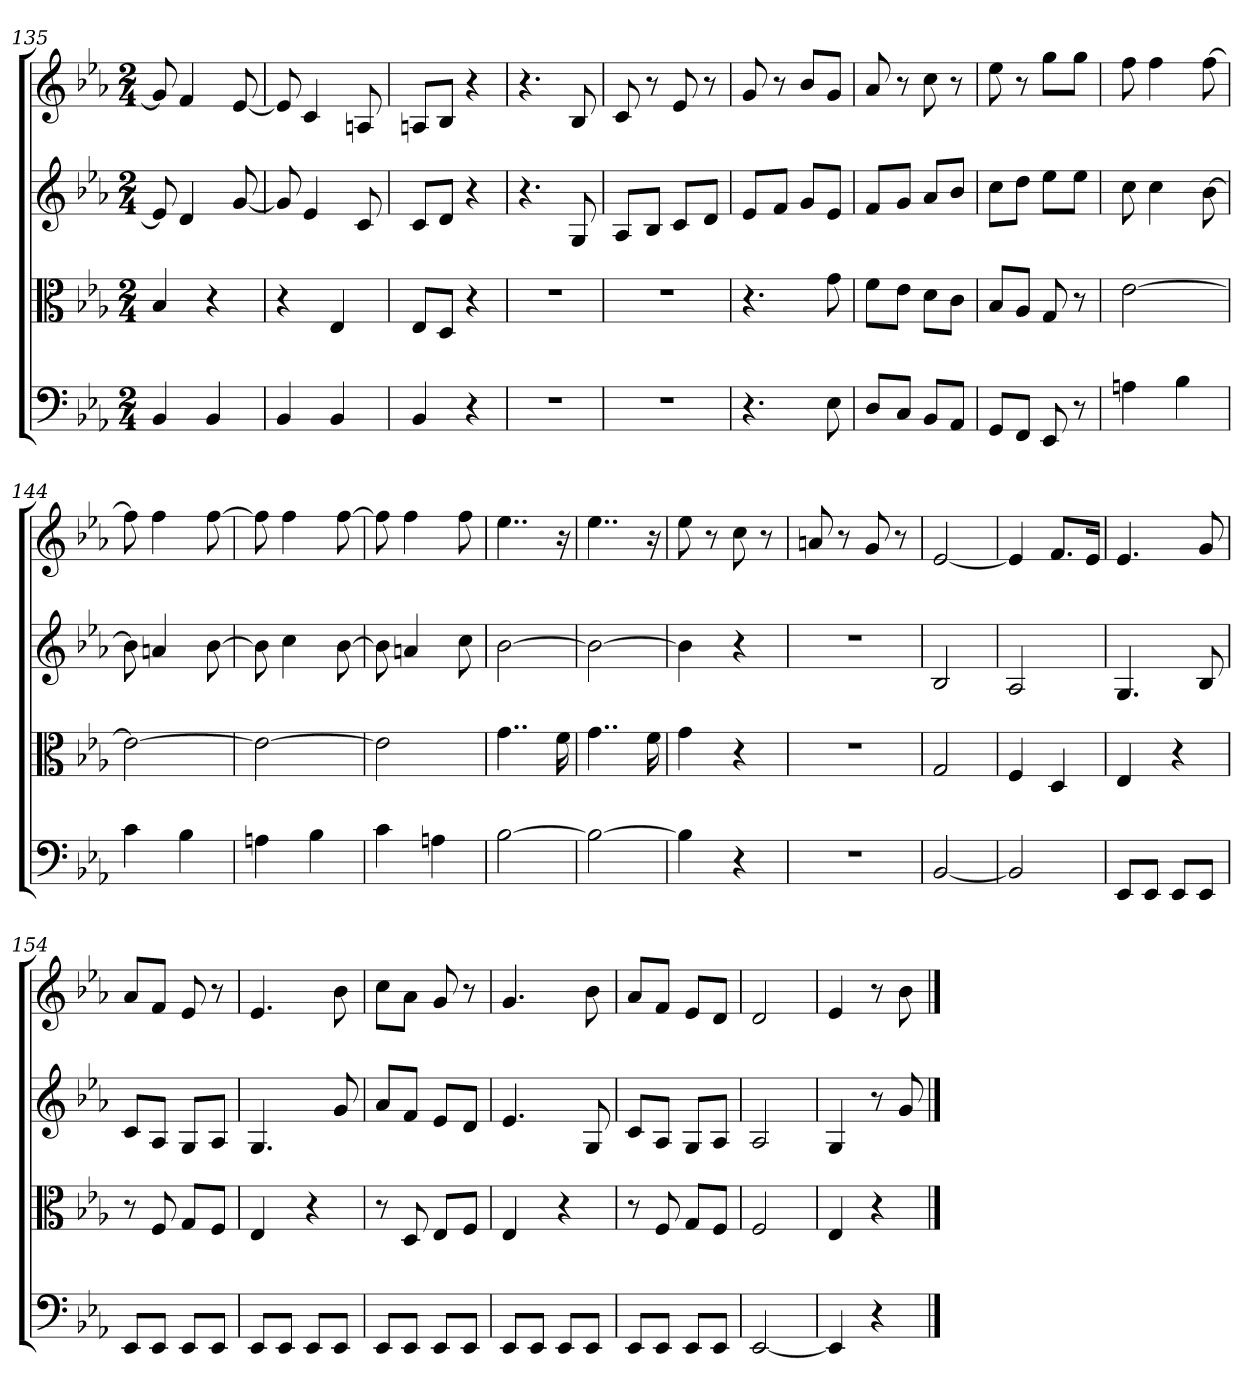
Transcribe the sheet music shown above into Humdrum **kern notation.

**kern	**kern	**kern	**kern
*part4	*part3	*part2	*part1
*staff4	*staff3	*staff2	*staff1
*clefF4	*clefC3	*clefG2	*clefG2
*k[b-e-a-]	*k[b-e-a-]	*k[b-e-a-]	*k[b-e-a-]
*E-:	*E-:	*E-:	*E-:
*M2/4	*M2/4	*M2/4	*M2/4
=135	=135	=135	=135
4BB-	4B-	8e-]	8g]
.	.	4d	4f
4BB-	4r	.	.
.	.	[8g	[8e-
=136	=136	=136	=136
4BB-	4r	8g]	8e-]
.	.	4e-	4c
4BB-	4E-	.	.
.	.	8c	8An
=137	=137	=137	=137
4BB-	8E-/L	8c/L	8An/L
.	8D/J	8d/J	8B-/J
4r	4r	4r	4r
=138	=138	=138	=138
2r	2r	4.r	4.r
.	.	8G	8B-
=139	=139	=139	=139
2r	2r	8A-/L	8c
.	.	8B-/J	8r
.	.	8c/L	8e-
.	.	8d/J	8r
=140	=140	=140	=140
4.r	4.r	8e-/L	8g
.	.	8f/J	8r
.	.	8g/L	8b-/L
8E-	8g	8e-/J	8g/J
=141	=141	=141	=141
8D/L	8f\L	8f/L	8a-
8C/J	8e-\J	8g/J	8r
8BB-/L	8d\L	8a-/L	8cc
8AA-/J	8c\J	8b-/J	8r
=142	=142	=142	=142
8GG/L	8B-/L	8cc\L	8ee-
8FF/J	8A-/J	8dd\J	8r
8EE-	8G	8ee-\L	8gg\L
8r	8r	8ee-\J	8gg\J
=143	=143	=143	=143
4An	[2e-	8cc	8ff
.	.	4cc	4ff
4B-	.	.	.
.	.	[8b-	[8ff
=144	=144	=144	=144
4c	2e-_	8b-]	8ff]
.	.	4an	4ff
4B-	.	.	.
.	.	[8b-	[8ff
=145	=145	=145	=145
4An	2e-_	8b-]	8ff]
.	.	4cc	4ff
4B-	.	.	.
.	.	[8b-	[8ff
=146	=146	=146	=146
4c	2e-]	8b-]	8ff]
.	.	4an	4ff
4An	.	.	.
.	.	8cc	8ff
=147	=147	=147	=147
[2B-	4..g	[2b-	4..ee-
.	16f	.	16r
=148	=148	=148	=148
2B-_	4..g	2b-_	4..ee-
.	16f	.	16r
=149	=149	=149	=149
4B-]	4g	4b-]	8ee-
.	.	.	8r
4r	4r	4r	8cc
.	.	.	8r
=150	=150	=150	=150
2r	2r	2r	8an
.	.	.	8r
.	.	.	8g
.	.	.	8r
=151	=151	=151	=151
[2BB-	2G	2B-	[2e-
=152	=152	=152	=152
2BB-]	4F	2A-	4e-]
.	4D	.	8.f/L
.	.	.	16e-/Jk
=153	=153	=153	=153
8EE-/L	4E-	4.G	4.e-
8EE-/J	.	.	.
8EE-/L	4r	.	.
8EE-/J	.	8B-	8g
=154	=154	=154	=154
8EE-/L	8r	8c/L	8a-/L
8EE-/J	8F	8A-/J	8f/J
8EE-/L	8G/L	8G/L	8e-
8EE-/J	8F/J	8A-/J	8r
=155	=155	=155	=155
8EE-/L	4E-	4.G	4.e-
8EE-/J	.	.	.
8EE-/L	4r	.	.
8EE-/J	.	8g	8b-
=156	=156	=156	=156
8EE-/L	8r	8a-/L	8cc\L
8EE-/J	8D	8f/J	8a-\J
8EE-/L	8E-/L	8e-/L	8g
8EE-/J	8F/J	8d/J	8r
=157	=157	=157	=157
8EE-/L	4E-	4.e-	4.g
8EE-/J	.	.	.
8EE-/L	4r	.	.
8EE-/J	.	8G	8b-
=158	=158	=158	=158
8EE-/L	8r	8c/L	8a-/L
8EE-/J	8F	8A-/J	8f/J
8EE-/L	8G/L	8G/L	8e-/L
8EE-/J	8F/J	8A-/J	8d/J
=159	=159	=159	=159
[2EE-	2F	2A-	2d
=160	=160	=160	=160
4EE-]	4E-	4G	4e-
4r	4r	8r	8r
.	.	8g	8b-
==	==	==	==
*-	*-	*-	*-
